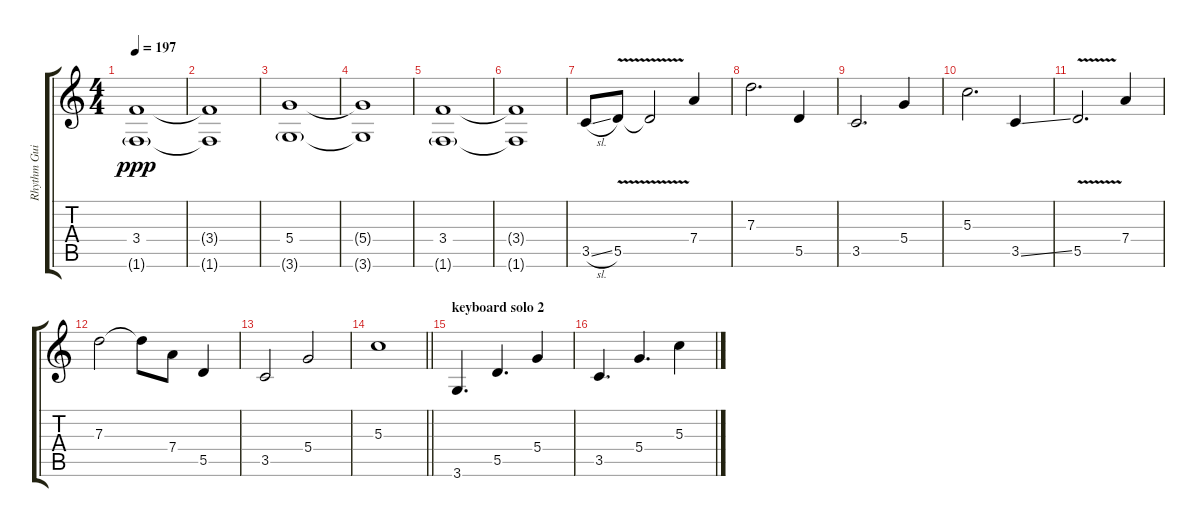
\track ("Rhythm Guitar (Blackmore)" "Rhythm Gui") {instrument distortionguitar}
\staff {score tabs}
\tuning (E4 B3 G3 D3 A2 E2) {hide}
\ts (4 4)
\tempo 197
\clef g2
\ks c
(3.4 1.6{g}).1{dy ppp} |
(3.4{t} 1.6{t}).1 |
(5.4 3.6{g}).1 |
(5.4{t} 3.6{t}).1 |
(3.4 1.6{g}).1 |
(3.4{t} 1.6{t}).1 |
3.5{sl}.8 5.5{v}.8 5.5{t}.2 7.4.4 |
7.3.2{d} 5.5.4 |
3.5.2{d} 5.4.4 |
5.3.2{d} 3.5{ss}.4 |
5.5{v}.2{d} 7.4.4 |
7.3.2 7.3{t}.8 7.4.8 5.5.4 |
3.5.2 5.4.2 |
\barLineRight lightlight
5.3.1 |
\section ("" "keyboard solo 2")
3.6.4{d} 5.5.4{d} 5.4.4 |
3.5.4{d} 5.4.4{d} 5.3.4
